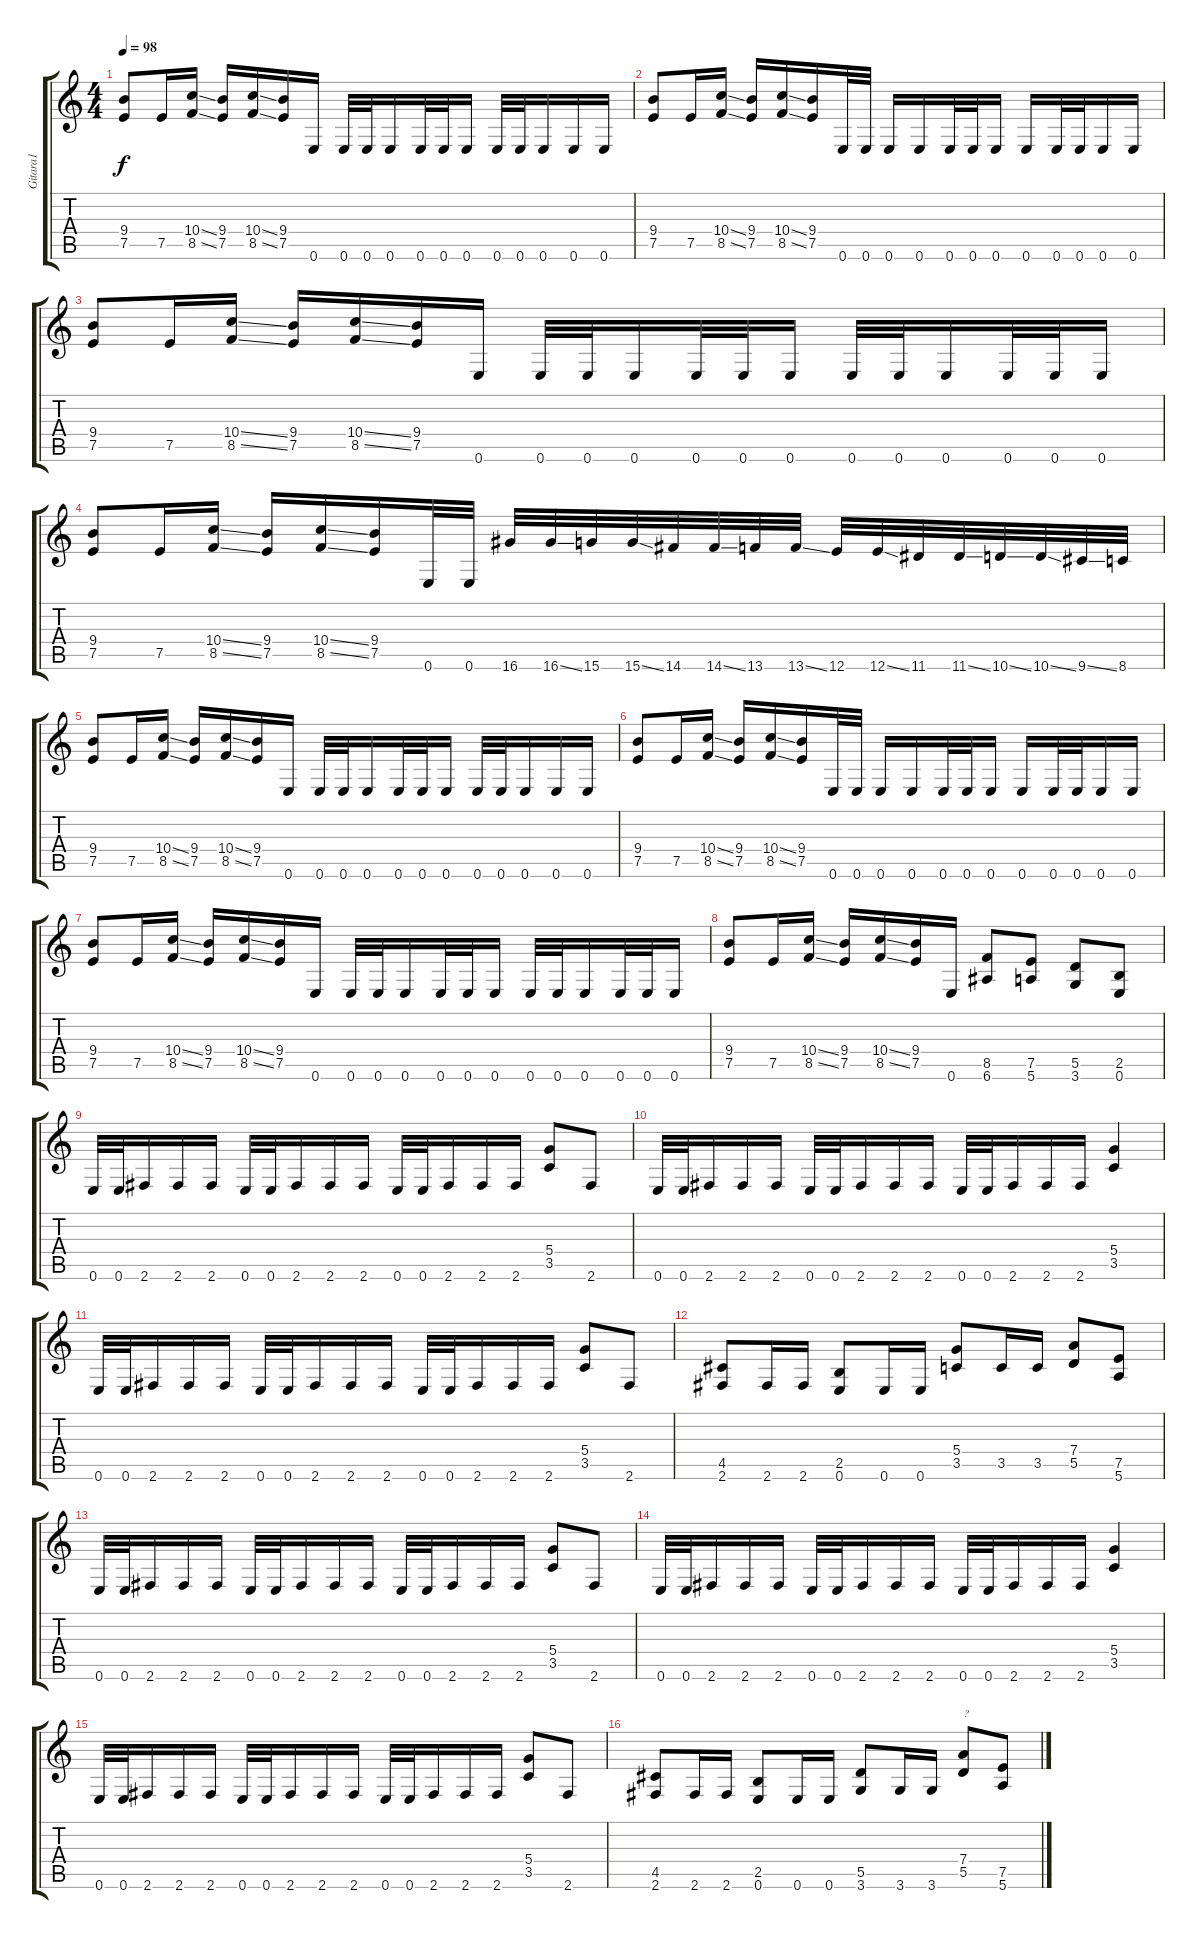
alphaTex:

\track ("Gitara1" "Gitara1") {instrument distortionguitar}
\staff {score tabs}
\tuning (E4 B3 G3 D3 A2 E2) {hide}
\ts (4 4)
\tempo 98
\clef g2
\ks c
(9.4 7.5).8{dy f balance 12} 7.5.16 (10.4{ss} 8.5{ss}).16 (9.4 7.5).16 (10.4{ss} 8.5{ss}).16 (9.4 7.5).16 0.6.16 0.6.32 0.6.32 0.6.16 0.6.32 0.6.32 0.6.16 0.6.32 0.6.32 0.6.16 0.6.16 0.6.16 |
(9.4 7.5).8 7.5.16 (10.4{ss} 8.5{ss}).16 (9.4 7.5).16 (10.4{ss} 8.5{ss}).16 (9.4 7.5).16 0.6.32 0.6.32 0.6.16 0.6.16 0.6.32 0.6.32 0.6.16 0.6.16 0.6.32 0.6.32 0.6.16 0.6.16 |
(9.4 7.5).8 7.5.16 (10.4{ss} 8.5{ss}).16 (9.4 7.5).16 (10.4{ss} 8.5{ss}).16 (9.4 7.5).16 0.6.16 0.6.32 0.6.32 0.6.16 0.6.32 0.6.32 0.6.16 0.6.32 0.6.32 0.6.16 0.6.32 0.6.32 0.6.16 |
(9.4 7.5).8 7.5.16 (10.4{ss} 8.5{ss}).16 (9.4 7.5).16 (10.4{ss} 8.5{ss}).16 (9.4 7.5).16 0.6.32 0.6.32 16.6.32 16.6{ss}.32 15.6.32 15.6{ss}.32 14.6.32 14.6{ss}.32 13.6.32 13.6{ss}.32 12.6.32 12.6{ss}.32 11.6.32 11.6{ss}.32 10.6{ss}.32 10.6{ss}.32 9.6{ss}.32 8.6.32 |
(9.4 7.5).8 7.5.16 (10.4{ss} 8.5{ss}).16 (9.4 7.5).16 (10.4{ss} 8.5{ss}).16 (9.4 7.5).16 0.6.16 0.6.32 0.6.32 0.6.16 0.6.32 0.6.32 0.6.16 0.6.32 0.6.32 0.6.16 0.6.16 0.6.16 |
(9.4 7.5).8 7.5.16 (10.4{ss} 8.5{ss}).16 (9.4 7.5).16 (10.4{ss} 8.5{ss}).16 (9.4 7.5).16 0.6.32 0.6.32 0.6.16 0.6.16 0.6.32 0.6.32 0.6.16 0.6.16 0.6.32 0.6.32 0.6.16 0.6.16 |
(9.4 7.5).8 7.5.16 (10.4{ss} 8.5{ss}).16 (9.4 7.5).16 (10.4{ss} 8.5{ss}).16 (9.4 7.5).16 0.6.16 0.6.32 0.6.32 0.6.16 0.6.32 0.6.32 0.6.16 0.6.32 0.6.32 0.6.16 0.6.32 0.6.32 0.6.16 |
(9.4 7.5).8 7.5.16 (10.4{ss} 8.5{ss}).16 (9.4 7.5).16 (10.4{ss} 8.5{ss}).16 (9.4 7.5).16 0.6.16 (8.5 6.6).8 (7.5 5.6).8 (5.5 3.6).8 (2.5 0.6).8 |
0.6.32 0.6.32 2.6.16 2.6.16 2.6.16 0.6.32 0.6.32 2.6.16 2.6.16 2.6.16 0.6.32 0.6.32 2.6.16 2.6.16 2.6.16 (5.4 3.5).8 2.6.8 |
0.6.32 0.6.32 2.6.16 2.6.16 2.6.16 0.6.32 0.6.32 2.6.16 2.6.16 2.6.16 0.6.32 0.6.32 2.6.16 2.6.16 2.6.16 (5.4 3.5).4 |
0.6.32 0.6.32 2.6.16 2.6.16 2.6.16 0.6.32 0.6.32 2.6.16 2.6.16 2.6.16 0.6.32 0.6.32 2.6.16 2.6.16 2.6.16 (5.4 3.5).8 2.6.8 |
(4.5 2.6).8 2.6.16 2.6.16 (2.5 0.6).8 0.6.16 0.6.16 (5.4 3.5).8 3.5.16 3.5.16 (7.4 5.5).8 (7.5 5.6).8 |
0.6.32 0.6.32 2.6.16 2.6.16 2.6.16 0.6.32 0.6.32 2.6.16 2.6.16 2.6.16 0.6.32 0.6.32 2.6.16 2.6.16 2.6.16 (5.4 3.5).8 2.6.8 |
0.6.32 0.6.32 2.6.16 2.6.16 2.6.16 0.6.32 0.6.32 2.6.16 2.6.16 2.6.16 0.6.32 0.6.32 2.6.16 2.6.16 2.6.16 (5.4 3.5).4 |
0.6.32 0.6.32 2.6.16 2.6.16 2.6.16 0.6.32 0.6.32 2.6.16 2.6.16 2.6.16 0.6.32 0.6.32 2.6.16 2.6.16 2.6.16 (5.4 3.5).8 2.6.8 |
(4.5 2.6).8 2.6.16 2.6.16 (2.5 0.6).8 0.6.16 0.6.16 (5.5 3.6).8 3.6.16 3.6.16 (7.4 5.5).8{txt "?"} (7.5 5.6).8
